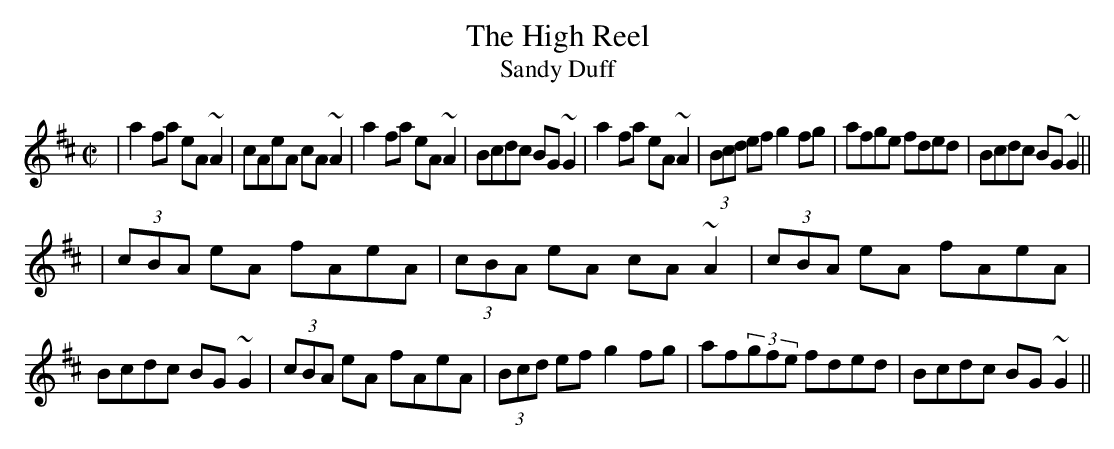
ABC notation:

X:1
T:High Reel, The
T:Sandy Duff
E:7
M:C|
K:AMix
|a2fa eA~A2|cAeA cA~A2|a2fa eA~A2|Bcdc BG~G2|\
a2fa eA~A2|(3Bcd ef g2fg|afge fded|Bcdc BG~G2||*
|(3cBA eA fAeA|(3cBA eA cA~A2|(3cBA eA fAeA|Bcdc BG~G2|\
(3cBA eA fAeA|(3Bcd ef g2fg|af(3gfe fded|Bcdc BG~G2||**

\vfil
\eject
